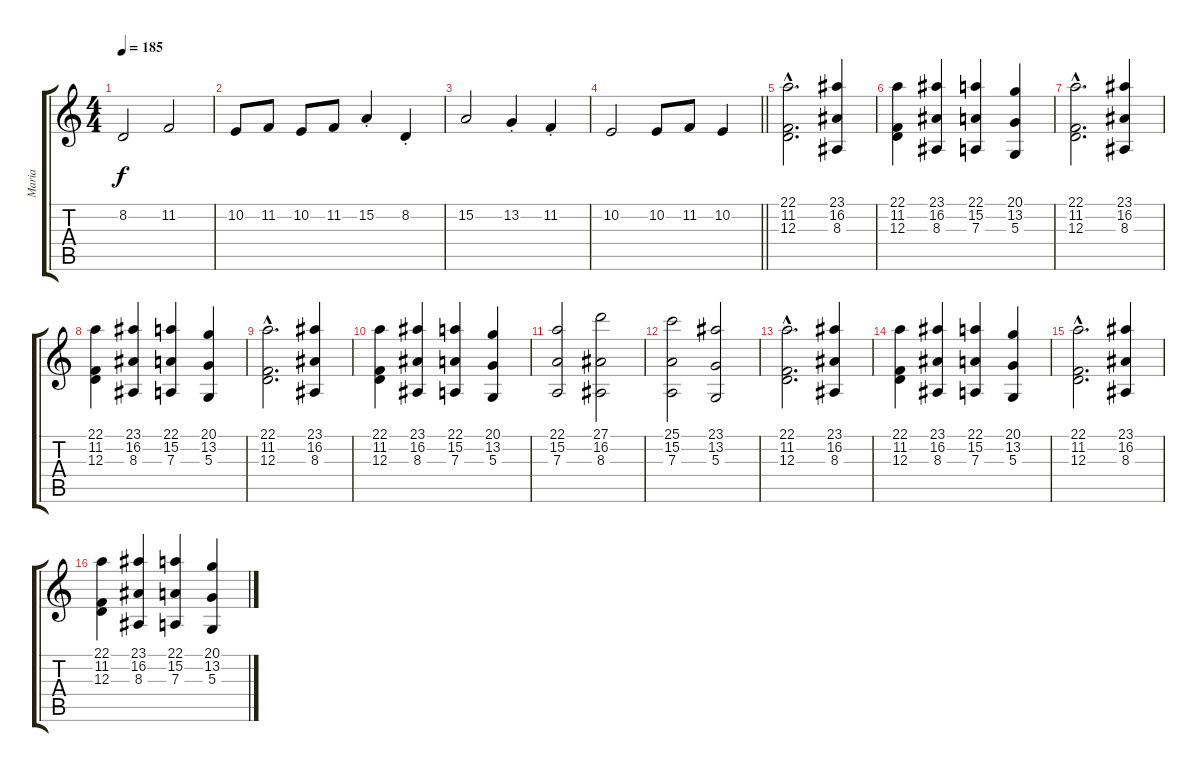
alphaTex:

\track ("Maria" "Maria") {instrument synthstrings2}
\staff {score tabs}
\tuning (B3 Gb3 D3 A2 E2 B1) {hide}
\ts (4 4)
\tempo 185
\clef g2
\ks c
8.2.2{dy f} 11.2.2 |
10.2.8 11.2.8 10.2.8 11.2.8 15.2{st}.4 8.2{st}.4 |
15.2.2 13.2{st}.4 11.2{st}.4 |
\barLineRight lightlight
10.2.2 10.2.8 11.2.8 10.2.4 |
(22.1{hac} 11.2{hac} 12.3{hac}).2{d volume 12 instrument synthstrings2} (23.1 16.2 8.3).4 |
(22.1 11.2 12.3).4 (23.1 16.2 8.3).4 (22.1 15.2 7.3).4 (20.1 13.2 5.3).4 |
(22.1{hac} 11.2{hac} 12.3{hac}).2{d volume 12 instrument synthstrings2} (23.1 16.2 8.3).4 |
(22.1 11.2 12.3).4 (23.1 16.2 8.3).4 (22.1 15.2 7.3).4 (20.1 13.2 5.3).4 |
(22.1{hac} 11.2{hac} 12.3{hac}).2{d volume 12 instrument synthstrings2} (23.1 16.2 8.3).4 |
(22.1 11.2 12.3).4 (23.1 16.2 8.3).4 (22.1 15.2 7.3).4 (20.1 13.2 5.3).4 |
(22.1 15.2 7.3).2 (27.1 16.2 8.3).2 |
(25.1 15.2 7.3).2 (23.1 13.2 5.3).2 |
(22.1{hac} 11.2{hac} 12.3{hac}).2{d volume 12 instrument synthstrings2} (23.1 16.2 8.3).4 |
(22.1 11.2 12.3).4 (23.1 16.2 8.3).4 (22.1 15.2 7.3).4 (20.1 13.2 5.3).4 |
(22.1{hac} 11.2{hac} 12.3{hac}).2{d volume 12 instrument synthstrings2} (23.1 16.2 8.3).4 |
(22.1 11.2 12.3).4 (23.1 16.2 8.3).4 (22.1 15.2 7.3).4 (20.1 13.2 5.3).4
